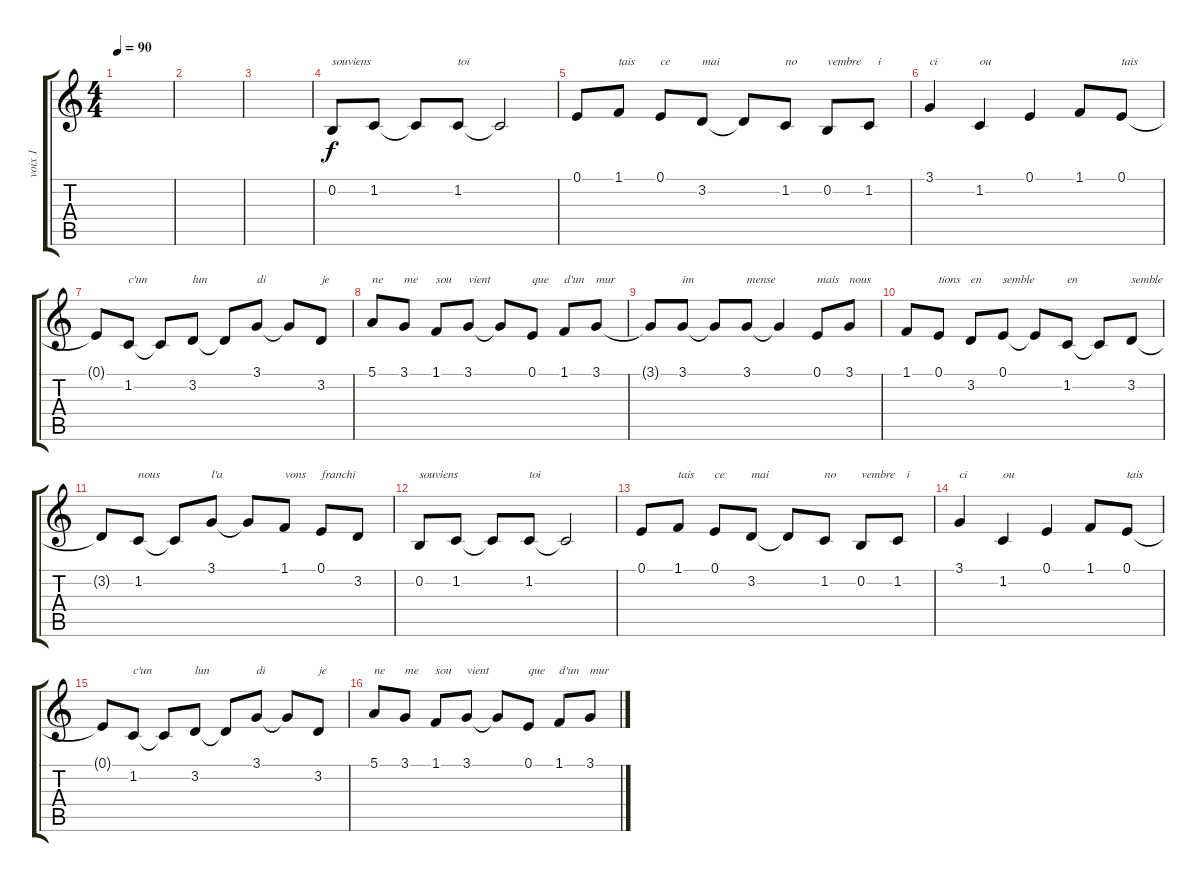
\track ("voix 1" "voix 1") {instrument lead6voice}
\staff {score tabs}
\tuning (E4 B3 G3 D3 A2 E2) {hide}
\ts (4 4)
\tempo 90
\clef g2
\ks c
|
|
|
0.2.8{txt "souviens"} 1.2.8 1.2{t}.8 1.2.8{txt "toi"} 1.2{t}.2 |
0.1.8{txt ""} 1.1.8{txt "tais"} 0.1.8{txt "ce"} 3.2.8{txt "mai"} 3.2{t}.8 1.2.8{txt "no"} 0.2.8{txt "vembre"} 1.2.8{txt "   i"} |
3.1.4{txt "ci"} 1.2.4{txt "ou"} 0.1.4{txt ""} 1.1.8{txt ""} 0.1.8{txt "tais"} |
0.1{t}.8 1.2.8{txt "c'un"} 1.2{t}.8 3.2.8{txt "lun"} 3.2{t}.8 3.1.8{txt "di"} 3.1{t}.8 3.2.8{txt "je"} |
5.1.8{txt "ne"} 3.1.8{txt "me"} 1.1.8{txt "sou"} 3.1.8{txt "vient"} 3.1{t}.8 0.1.8{txt "que"} 1.1.8{txt "d'un"} 3.1.8{txt "mur"} |
3.1{t}.8 3.1.8{txt "im"} 3.1{t}.8 3.1.8{txt "mense"} 3.1{t}.4 0.1.8{txt "mais"} 3.1.8{txt "nous"} |
1.1.8{txt ""} 0.1.8{txt "tions"} 3.2.8{txt "en"} 0.1.8{txt "semble"} 0.1{t}.8 1.2.8{txt "en"} 1.2{t}.8 3.2.8{txt "semble"} |
3.2{t}.8 1.2.8{txt "nous"} 1.2{t}.8 3.1.8{txt "l'a"} 3.1{t}.8 1.1.8{txt "vons"} 0.1.8{txt "franchi"} 3.2.8 |
0.2.8{txt "souviens"} 1.2.8 1.2{t}.8 1.2.8{txt "toi"} 1.2{t}.2 |
0.1.8{txt ""} 1.1.8{txt "tais"} 0.1.8{txt "ce"} 3.2.8{txt "mai"} 3.2{t}.8 1.2.8{txt "no"} 0.2.8{txt "vembre"} 1.2.8{txt "   i"} |
3.1.4{txt "ci"} 1.2.4{txt "ou"} 0.1.4{txt ""} 1.1.8{txt ""} 0.1.8{txt "tais"} |
0.1{t}.8 1.2.8{txt "c'un"} 1.2{t}.8 3.2.8{txt "lun"} 3.2{t}.8 3.1.8{txt "di"} 3.1{t}.8 3.2.8{txt "je"} |
5.1.8{txt "ne"} 3.1.8{txt "me"} 1.1.8{txt "sou"} 3.1.8{txt "vient"} 3.1{t}.8 0.1.8{txt "que"} 1.1.8{txt "d'un"} 3.1.8{txt "mur"}
